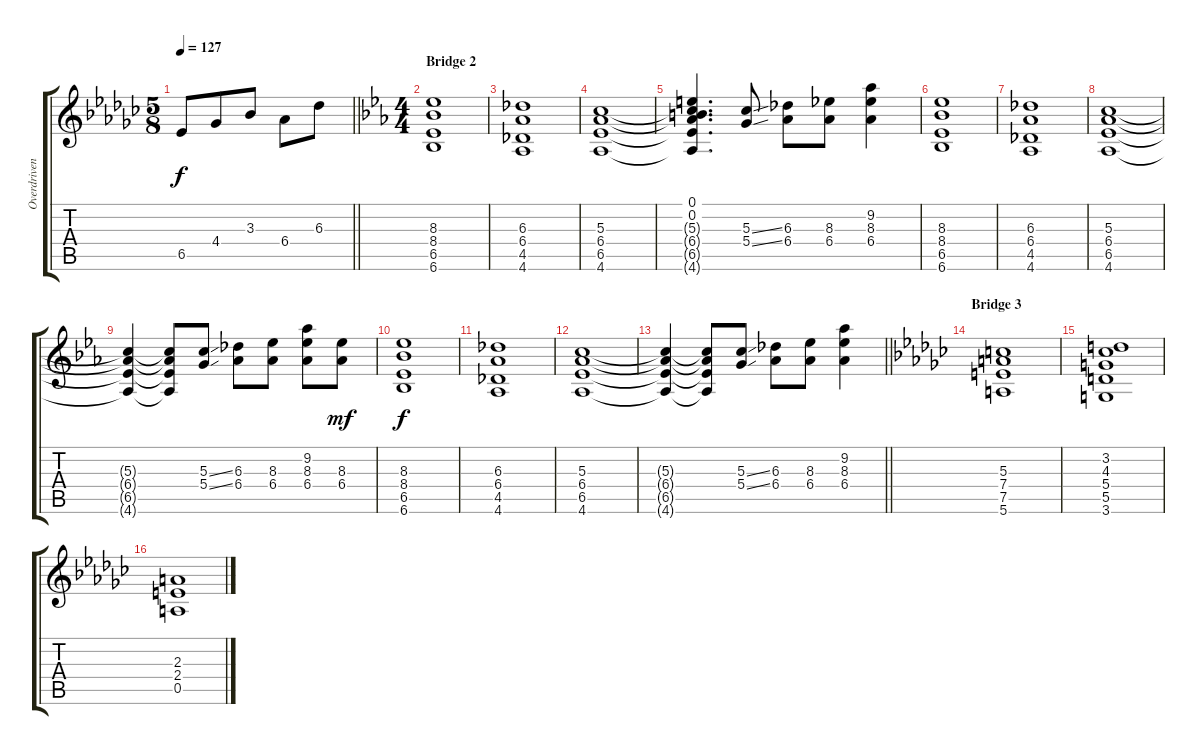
\track ("Overdriven Guitar" "Overdriven") {instrument overdrivenguitar}
\staff {score tabs}
\tuning (E4 B3 G3 D3 A2 E2) {hide}
\ts (5 8)
\tempo 127
\clef g2
\barLineRight lightlight
\ks ebminor
6.5.8{dy f} 4.4.8 3.3.8 6.4.8 6.3.8 |
\ts (4 4)
\section ("" "Bridge 2")
\ks eb
(8.3 8.4 6.5 6.6).1 |
(6.3 6.4 4.5 4.6).1 |
(5.3 6.4 6.5 4.6).1 |
(0.1 0.2 5.3{t} 6.4{t} 6.5{t} 4.6{t}).4{d} (5.3{ss} 5.4{ss}).8 (6.3 6.4).8 (8.3 6.4).8 (9.2 8.3 6.4).4 |
(8.3 8.4 6.5 6.6).1 |
(6.3 6.4 4.5 4.6).1 |
(5.3 6.4 6.5 4.6).1 |
(5.3{t} 6.4{t} 6.5{t} 4.6{t}).4 (5.3{t} 6.4{t} 6.5{t} 4.6{t}).8 (5.3{ss} 5.4{ss}).8 (6.3 6.4).8 (8.3 6.4).8 (9.2 8.3 6.4).8 (8.3 6.4).8{dy mf} |
(8.3 8.4 6.5 6.6).1{dy f} |
(6.3 6.4 4.5 4.6).1 |
(5.3 6.4 6.5 4.6).1 |
\barLineRight lightlight
(5.3{t} 6.4{t} 6.5{t} 4.6{t}).4 (5.3{t} 6.4{t} 6.5{t} 4.6{t}).8 (5.3{ss} 5.4{ss}).8 (6.3 6.4).8 (8.3 6.4).8 (9.2 8.3 6.4).4 |
\section ("" "Bridge 3")
\ks ebminor
(5.3 7.4 7.5 5.6).1 |
(3.2 4.3 5.4 5.5 3.6).1 |
(2.3 2.4 0.5).1
